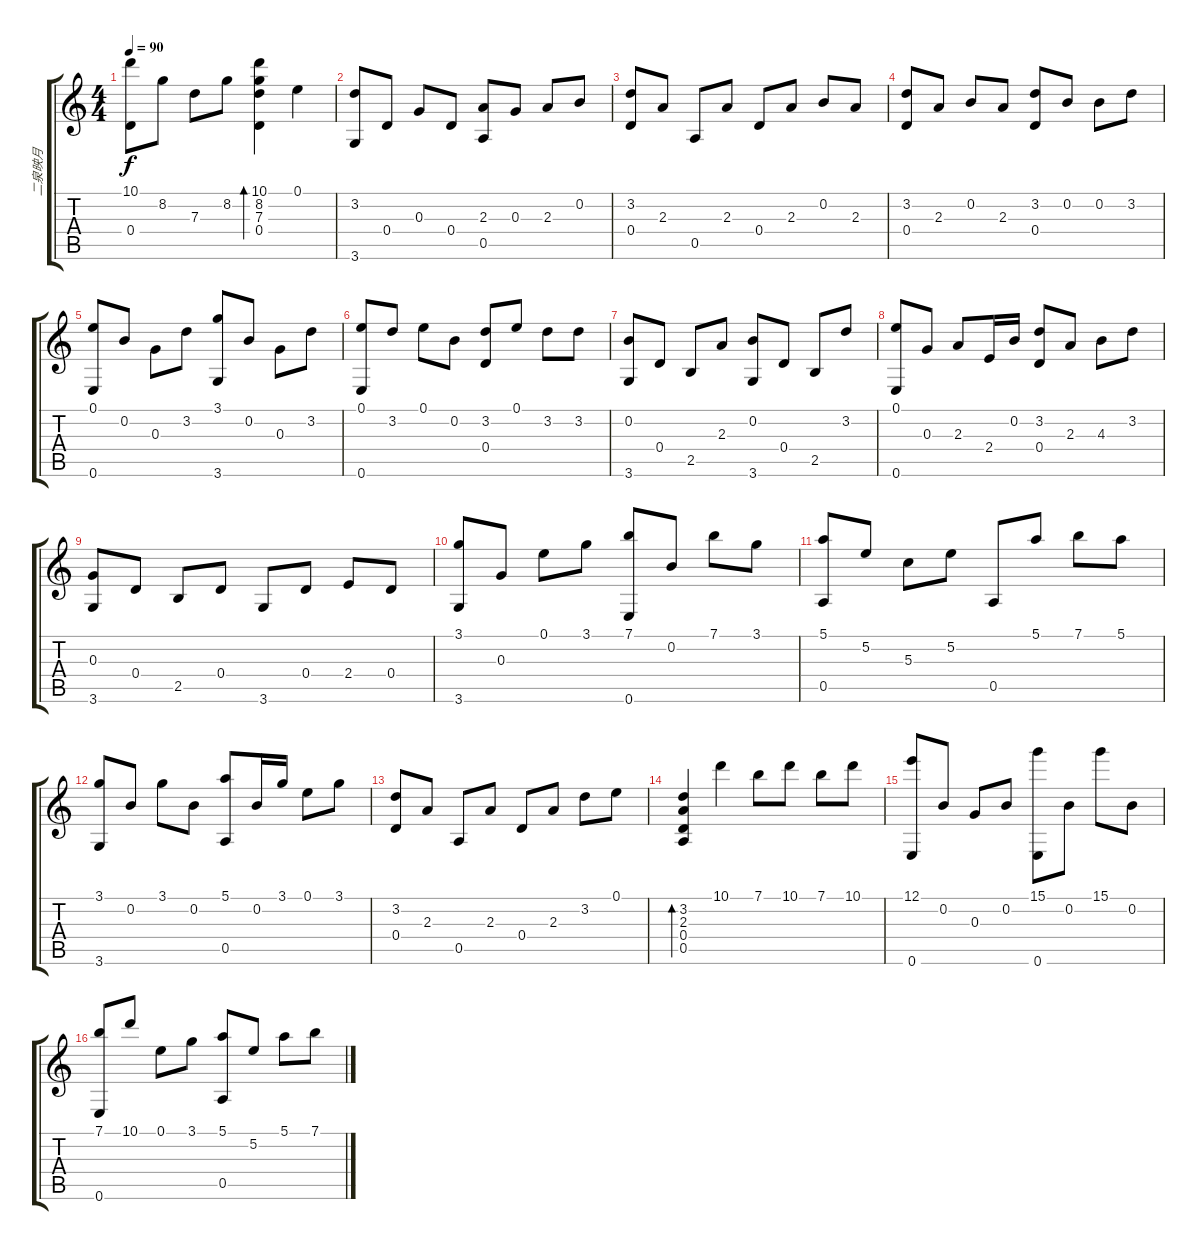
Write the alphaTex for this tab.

\track ("二泉映月" "二泉映月") {instrument acousticguitarnylon}
\staff {score tabs}
\tuning (E4 B3 G3 D3 A2 E2) {hide}
\ts (4 4)
\tempo 90
\clef g2
\ks c
(10.1 0.4).8{dy f} 8.2.8 7.3.8 8.2.8 (10.1 8.2 7.3 0.4).4{bd 480} 0.1.4 |
(3.2 3.6).8 0.4.8 0.3.8 0.4.8 (2.3 0.5).8 0.3.8 2.3.8 0.2.8 |
(3.2 0.4).8 2.3.8 0.5.8 2.3.8 0.4.8 2.3.8 0.2.8 2.3.8 |
(3.2 0.4).8 2.3.8 0.2.8 2.3.8 (3.2 0.4).8 0.2.8 0.2.8 3.2.8 |
(0.1 0.6).8 0.2.8 0.3.8 3.2.8 (3.1 3.6).8 0.2.8 0.3.8 3.2.8 |
(0.1 0.6).8 3.2.8 0.1.8 0.2.8 (3.2 0.4).8 0.1.8 3.2.8 3.2.8 |
(0.2 3.6).8 0.4.8 2.5.8 2.3.8 (0.2 3.6).8 0.4.8 2.5.8 3.2.8 |
(0.1 0.6).8 0.3.8 2.3.8 2.4.16 0.2.16 (3.2 0.4).8 2.3.8 4.3.8 3.2.8 |
(0.3 3.6).8 0.4.8 2.5.8 0.4.8 3.6.8 0.4.8 2.4.8 0.4.8 |
(3.1 3.6).8 0.3.8 0.1.8 3.1.8 (7.1 0.6).8 0.2.8 7.1.8 3.1.8 |
(5.1 0.5).8 5.2.8 5.3.8 5.2.8 0.5.8 5.1.8 7.1.8 5.1.8 |
(3.1 3.6).8 0.2.8 3.1.8 0.2.8 (5.1 0.5).8 0.2.16 3.1.16 0.1.8 3.1.8 |
(3.2 0.4).8 2.3.8 0.5.8 2.3.8 0.4.8 2.3.8 3.2.8 0.1.8 |
(3.2 2.3 0.4 0.5).4{bd 240} 10.1.4 7.1.8 10.1.8 7.1.8 10.1.8 |
(12.1 0.6).8 0.2.8 0.3.8 0.2.8 (15.1 0.6).8 0.2.8 15.1.8 0.2.8 |
(7.1 0.6).8 10.1.8 0.1.8 3.1.8 (5.1 0.5).8 5.2.8 5.1.8 7.1.8
